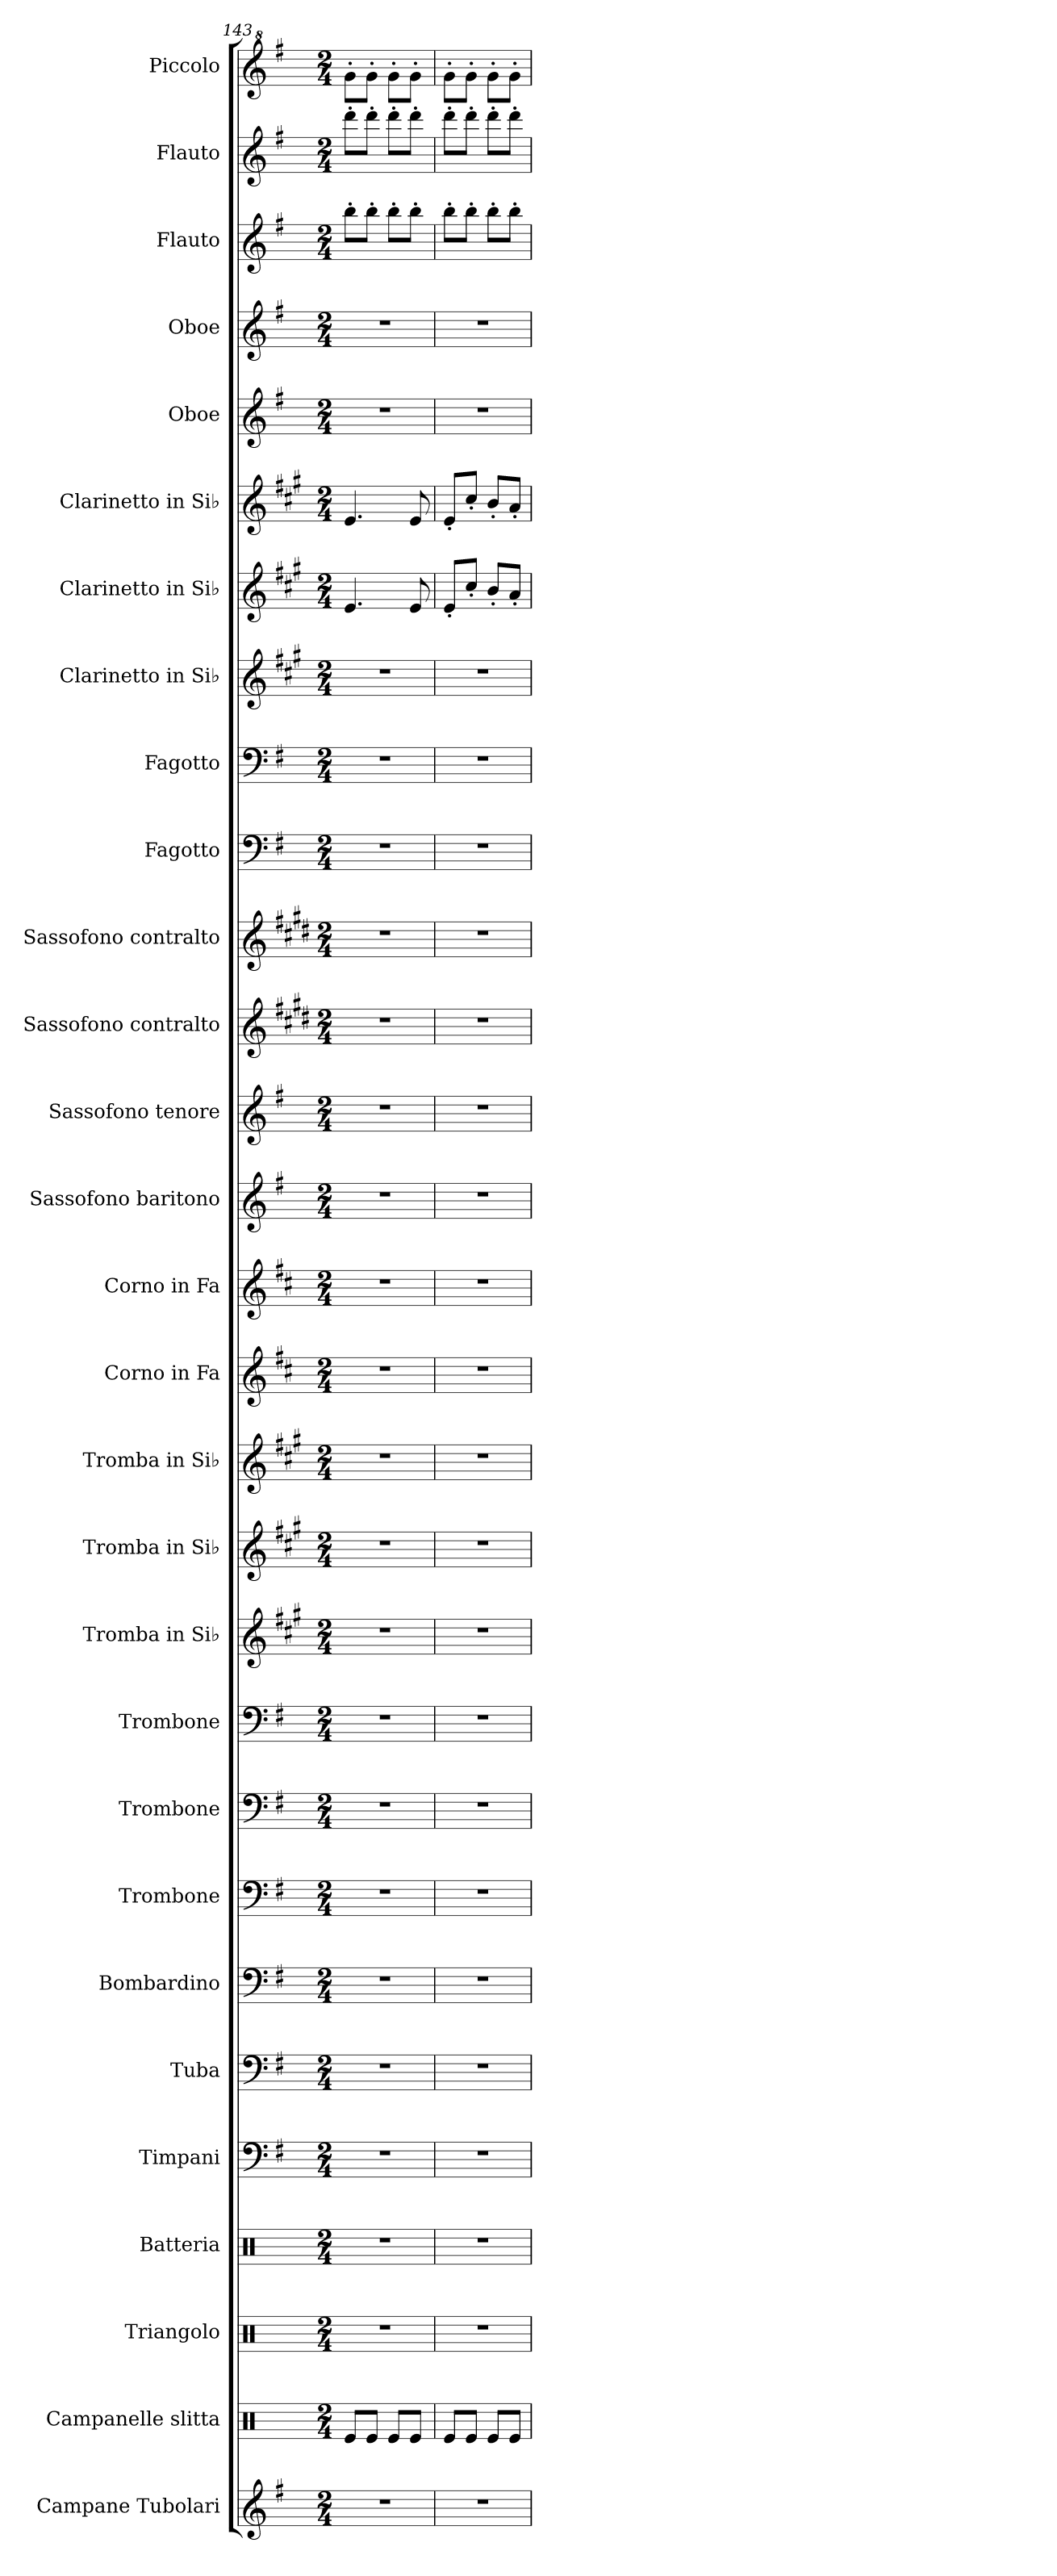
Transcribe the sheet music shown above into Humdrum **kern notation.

**kern	**kern	**kern	**kern	**kern	**kern	**kern	**kern	**kern	**kern	**kern	**kern	**kern	**kern	**kern	**kern	**kern	**kern	**kern	**kern	**kern	**kern	**kern	**kern	**kern	**kern	**kern	**kern	**kern
*part29	*part28	*part27	*part26	*part25	*part24	*part23	*part22	*part21	*part20	*part19	*part18	*part17	*part16	*part15	*part14	*part13	*part12	*part11	*part10	*part9	*part8	*part7	*part6	*part5	*part4	*part3	*part2	*part1
*staff29	*staff28	*staff27	*staff26	*staff25	*staff24	*staff23	*staff22	*staff21	*staff20	*staff19	*staff18	*staff17	*staff16	*staff15	*staff14	*staff13	*staff12	*staff11	*staff10	*staff9	*staff8	*staff7	*staff6	*staff5	*staff4	*staff3	*staff2	*staff1
*I"Campane Tubolari	*I"Campanelle slitta	*I"Triangolo	*I"Batteria	*I"Timpani	*I"Tuba	*I"Bombardino	*I"Trombone	*I"Trombone	*I"Trombone	*I"Tromba in Si♭	*I"Tromba in Si♭	*I"Tromba in Si♭	*I"Corno in Fa	*I"Corno in Fa	*I"Sassofono baritono	*I"Sassofono tenore	*I"Sassofono contralto	*I"Sassofono contralto	*I"Fagotto	*I"Fagotto	*I"Clarinetto in Si♭	*I"Clarinetto in Si♭	*I"Clarinetto in Si♭	*I"Oboe	*I"Oboe	*I"Flauto	*I"Flauto	*I"Piccolo
*I'Camp. tb.	*	*I'Triang.	*I'Batt.	*I'Timp.	*I'Tba.	*	*I'Tbn.	*I'Tbn.	*I'Tbn.	*I'Tr. Si♭	*I'Tr. Si♭	*I'Tr. Si♭	*I'Cor. Fa	*I'Cor. Fa	*	*	*	*	*I'Fag.	*I'Fag.	*I'Cl. Si♭	*I'Cl. Si♭	*I'Cl. Si♭	*I'Ob.	*I'Ob.	*I'Fl.	*I'Fl.	*
*clefG2	*clefX	*clefX	*clefX	*clefF4	*clefF4	*clefF4	*clefF4	*clefF4	*clefF4	*clefG2	*clefG2	*clefG2	*clefG2	*clefG2	*clefG2	*clefG2	*clefG2	*clefG2	*clefF4	*clefF4	*clefG2	*clefG2	*clefG2	*clefG2	*clefG2	*clefG2	*clefG2	*clefG^2
*	*	*	*	*	*	*	*	*	*	*ITrd1c2	*ITrd1c2	*ITrd1c2	*ITrd4c7	*ITrd4c7	*ITrd12c21	*ITrd8c14	*ITrd5c9	*ITrd5c9	*	*	*ITrd1c2	*ITrd1c2	*ITrd1c2	*	*	*	*	*ITrd-7c-12
*k[f#]	*k[]	*k[]	*k[]	*k[f#]	*k[f#]	*k[f#]	*k[f#]	*k[f#]	*k[f#]	*k[f#]	*k[f#]	*k[f#]	*k[f#]	*k[f#]	*k[f#]	*k[f#]	*k[f#]	*k[f#]	*k[f#]	*k[f#]	*k[f#]	*k[f#]	*k[f#]	*k[f#]	*k[f#]	*k[f#]	*k[f#]	*k[f#]
*M2/4	*M2/4	*M2/4	*M2/4	*M2/4	*M2/4	*M2/4	*M2/4	*M2/4	*M2/4	*M2/4	*M2/4	*M2/4	*M2/4	*M2/4	*M2/4	*M2/4	*M2/4	*M2/4	*M2/4	*M2/4	*M2/4	*M2/4	*M2/4	*M2/4	*M2/4	*M2/4	*M2/4	*M2/4
=143	=143	=143	=143	=143	=143	=143	=143	=143	=143	=143	=143	=143	=143	=143	=143	=143	=143	=143	=143	=143	=143	=143	=143	=143	=143	=143	=143	=143
2r	8Re/L	2r	2r	2r	2r	2r	2r	2r	2r	2r	2r	2r	2r	2r	2r	2r	2r	2r	2r	2r	2r	4.d/	4.d/	2r	2r	8bb'\L	8ddd'\L	8ggg'\L
.	8Re/J	.	.	.	.	.	.	.	.	.	.	.	.	.	.	.	.	.	.	.	.	.	.	.	.	8bb'\J	8ddd'\J	8ggg'\J
.	8Re/L	.	.	.	.	.	.	.	.	.	.	.	.	.	.	.	.	.	.	.	.	.	.	.	.	8bb'\L	8ddd'\L	8ggg'\L
.	8Re/J	.	.	.	.	.	.	.	.	.	.	.	.	.	.	.	.	.	.	.	.	8d/	8d/	.	.	8bb'\J	8ddd'\J	8ggg'\J
!!LO:PB:g=z
=144	=144	=144	=144	=144	=144	=144	=144	=144	=144	=144	=144	=144	=144	=144	=144	=144	=144	=144	=144	=144	=144	=144	=144	=144	=144	=144	=144	=144
2r	8Re/L	2r	2r	2r	2r	2r	2r	2r	2r	2r	2r	2r	2r	2r	2r	2r	2r	2r	2r	2r	2r	8d'/L	8d'/L	2r	2r	8bb'\L	8ddd'\L	8ggg'\L
.	8Re/J	.	.	.	.	.	.	.	.	.	.	.	.	.	.	.	.	.	.	.	.	8b'/J	8b'/J	.	.	8bb'\J	8ddd'\J	8ggg'\J
.	8Re/L	.	.	.	.	.	.	.	.	.	.	.	.	.	.	.	.	.	.	.	.	8a'/L	8a'/L	.	.	8bb'\L	8ddd'\L	8ggg'\L
.	8Re/J	.	.	.	.	.	.	.	.	.	.	.	.	.	.	.	.	.	.	.	.	8g'/J	8g'/J	.	.	8bb'\J	8ddd'\J	8ggg'\J
=	=	=	=	=	=	=	=	=	=	=	=	=	=	=	=	=	=	=	=	=	=	=	=	=	=	=	=	=
*-	*-	*-	*-	*-	*-	*-	*-	*-	*-	*-	*-	*-	*-	*-	*-	*-	*-	*-	*-	*-	*-	*-	*-	*-	*-	*-	*-	*-
